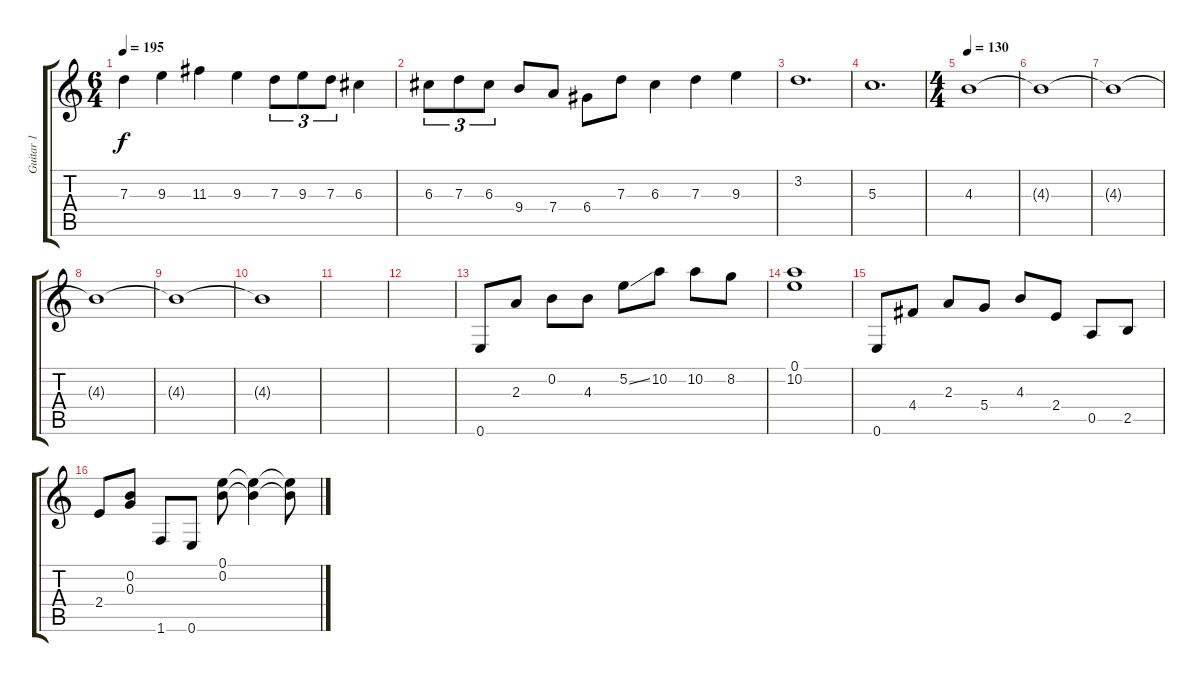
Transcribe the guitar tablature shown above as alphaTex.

\track ("Guitar 1" "Guitar 1") {solo instrument distortionguitar}
\staff {score tabs}
\tuning (E4 B3 G3 D3 A2 E2) {hide}
\ts (6 4)
\tempo 195
\clef g2
\ks c
7.3.4{dy f} 9.3.4 11.3.4 9.3.4 7.3.8{tu (3 2)} 9.3.8{tu (3 2)} 7.3.8{tu (3 2)} 6.3.4 |
6.3.8{tu (3 2)} 7.3.8{tu (3 2)} 6.3.8{tu (3 2)} 9.4.8 7.4.8 6.4.8 7.3.8 6.3.4 7.3.4 9.3.4 |
3.2.1{d} |
5.3.1{d} |
\ts (4 4)
\tempo 130
4.3.1 |
4.3{t}.1 |
4.3{t}.1 |
4.3{t}.1 |
4.3{t}.1 |
4.3{t}.1 |
|
|
0.6.8{volume 16 balance 3 instrument acousticguitarsteel} 2.3.8 0.2.8 4.3.8 5.2{ss}.8 10.2.8 10.2.8 8.2.8 |
(0.1 10.2).1 |
0.6.8 4.4.8 2.3.8 5.4.8 4.3.8 2.4.8 0.5.8 2.5.8 |
2.4.8 (0.2 0.3).8 1.6.8 0.6.8 (0.1 0.2).8 (0.1{t} 0.2{t}).4 (0.1{t} 0.2{t}).8
